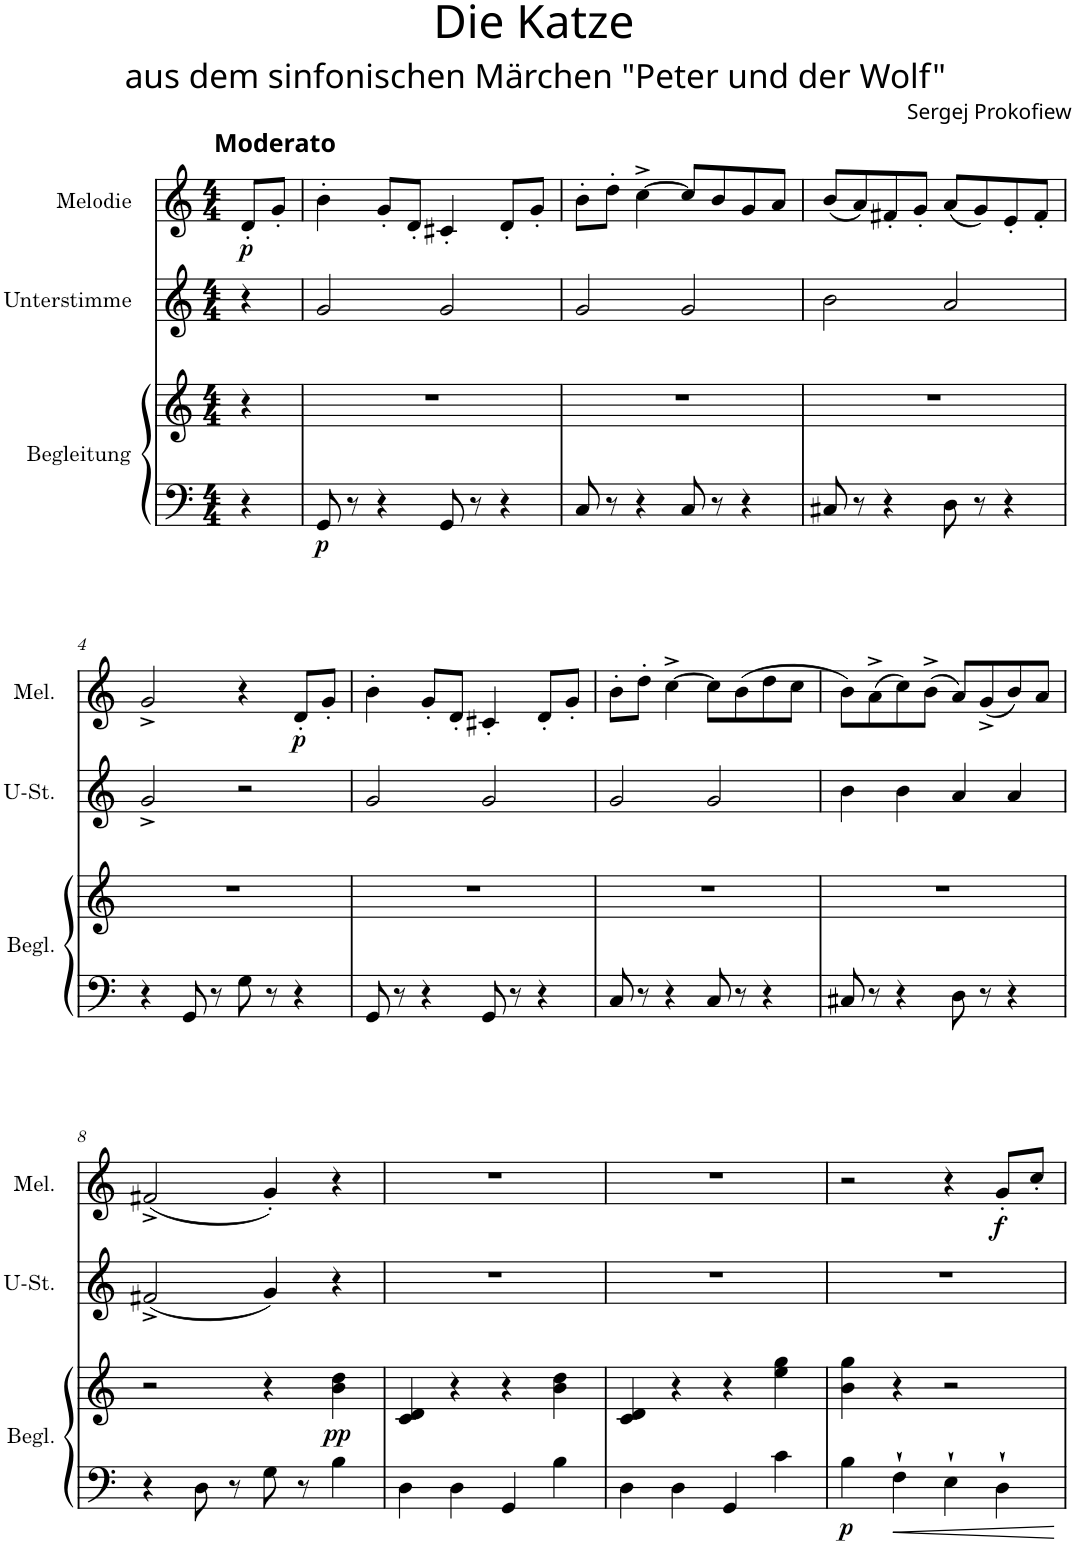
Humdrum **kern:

**kern	**kern	**dynam	**kern	**kern	**dynam
*part3	*part3	*part3	*part2	*part1	*part1
*staff4	*staff3	*staff3/4	*staff2	*staff1	*staff1
*I"Begleitung	*	*	*I"Unterstimme	*I"Melodie	*
*I'Begl.	*	*	*I'U-St.	*I'Mel.	*
*clefF4	*clefG2	*	*clefG2	*clefG2	*
*k[]	*k[]	*	*k[]	*k[]	*
*M4/4	*M4/4	*	*M4/4	*M4/4	*
=	=	=	=	=	=
!	!	!	!	!LO:TX:a:B:t=Moderato	!
!	!	!	!	!	!LO:DY:b
4r	4r	.	4r	8d'/L	p
.	.	.	.	8g'/J	.
=1	=1	=1	=1	=1	=1
!	!	!LO:DY:b=2	!	!	!
8GG/	1r	p	2g/	4b'\	.
8r	.	.	.	.	.
4r	.	.	.	8g'/L	.
.	.	.	.	8d'/J	.
8GG/	.	.	2g/	4c#X'/	.
8r	.	.	.	.	.
4r	.	.	.	8d'/L	.
.	.	.	.	8g'/J	.
=2	=2	=2	=2	=2	=2
8C/	1r	.	2g/	8b'\L	.
8r	.	.	.	8dd'\J	.
4r	.	.	.	[4cc^\	.
8C/	.	.	2g/	8cc/L]	.
8r	.	.	.	8b/	.
4r	.	.	.	8g/	.
.	.	.	.	8a/J	.
=3	=3	=3	=3	=3	=3
8C#X/	1r	.	2b\	(8b/L	.
8r	.	.	.	8a/)	.
4r	.	.	.	8f#X'/	.
.	.	.	.	8g'/J	.
8D\	.	.	2a/	(8a/L	.
8r	.	.	.	8g/)	.
4r	.	.	.	8e'/	.
.	.	.	.	8f#'/J	.
!!LO:LB:g=z
=4	=4	=4	=4	=4	=4
4r	1r	.	2g^/	2g^/	.
8GG/	.	.	.	.	.
8r	.	.	.	.	.
8G\	.	.	2r	4r	.
8r	.	.	.	.	.
!	!	!	!	!	!LO:DY:b
4r	.	.	.	8d'/L	p
.	.	.	.	8g'/J	.
=5	=5	=5	=5	=5	=5
8GG/	1r	.	2g/	4b'\	.
8r	.	.	.	.	.
4r	.	.	.	8g'/L	.
.	.	.	.	8d'/J	.
8GG/	.	.	2g/	4c#X'/	.
8r	.	.	.	.	.
4r	.	.	.	8d'/L	.
.	.	.	.	8g'/J	.
=6	=6	=6	=6	=6	=6
8C/	1r	.	2g/	8b'\L	.
8r	.	.	.	8dd'\J	.
4r	.	.	.	[4cc^\	.
8C/	.	.	2g/	8cc\L]	.
8r	.	.	.	(8b\	.
4r	.	.	.	8dd\	.
.	.	.	.	8cc\J	.
=7	=7	=7	=7	=7	=7
8C#X/	1r	.	4b\	8b\L)	.
8r	.	.	.	(8a^\	.
4r	.	.	4b\	8cc\)	.
.	.	.	.	(8b^\J	.
8D\	.	.	4a/	8a/L)	.
8r	.	.	.	(8g^/	.
4r	.	.	4a/	8b/)	.
.	.	.	.	8a/J	.
!!LO:LB:g=z
=8	=8	=8	=8	=8	=8
4r	2r	.	(2f#X^/	(2f#X^/	.
8D\	.	.	.	.	.
8r	.	.	.	.	.
8G\	4r	.	4g/)	4g'/)	.
8r	.	.	.	.	.
!	!	!LO:DY:b	!	!	!
4B\	4b\ 4dd\	pp	4r	4r	.
=9	=9	=9	=9	=9	=9
4D\	4c/ 4d/	.	1r	1r	.
4D\	4r	.	.	.	.
4GG/	4r	.	.	.	.
4B\	4b\ 4dd\	.	.	.	.
=10	=10	=10	=10	=10	=10
4D\	4c/ 4d/	.	1r	1r	.
4D\	4r	.	.	.	.
4GG/	4r	.	.	.	.
4c\	4ee\ 4gg\	.	.	.	.
=11	=11	=11	=11	=11	=11
!	!	!LO:DY:b=2	!	!	!
4B\	4b\ 4gg\	p	1r	2r	.
4F`\	4r	.	.	.	.
4E`\	2r	.	.	4r	.
!	!	!	!	!	!LO:DY:b
4D`\	.	.	.	8g'/L	f
.	.	.	.	8cc'/J	.
=	=	=	=	=	=
*-	*-	*-	*-	*-	*-
